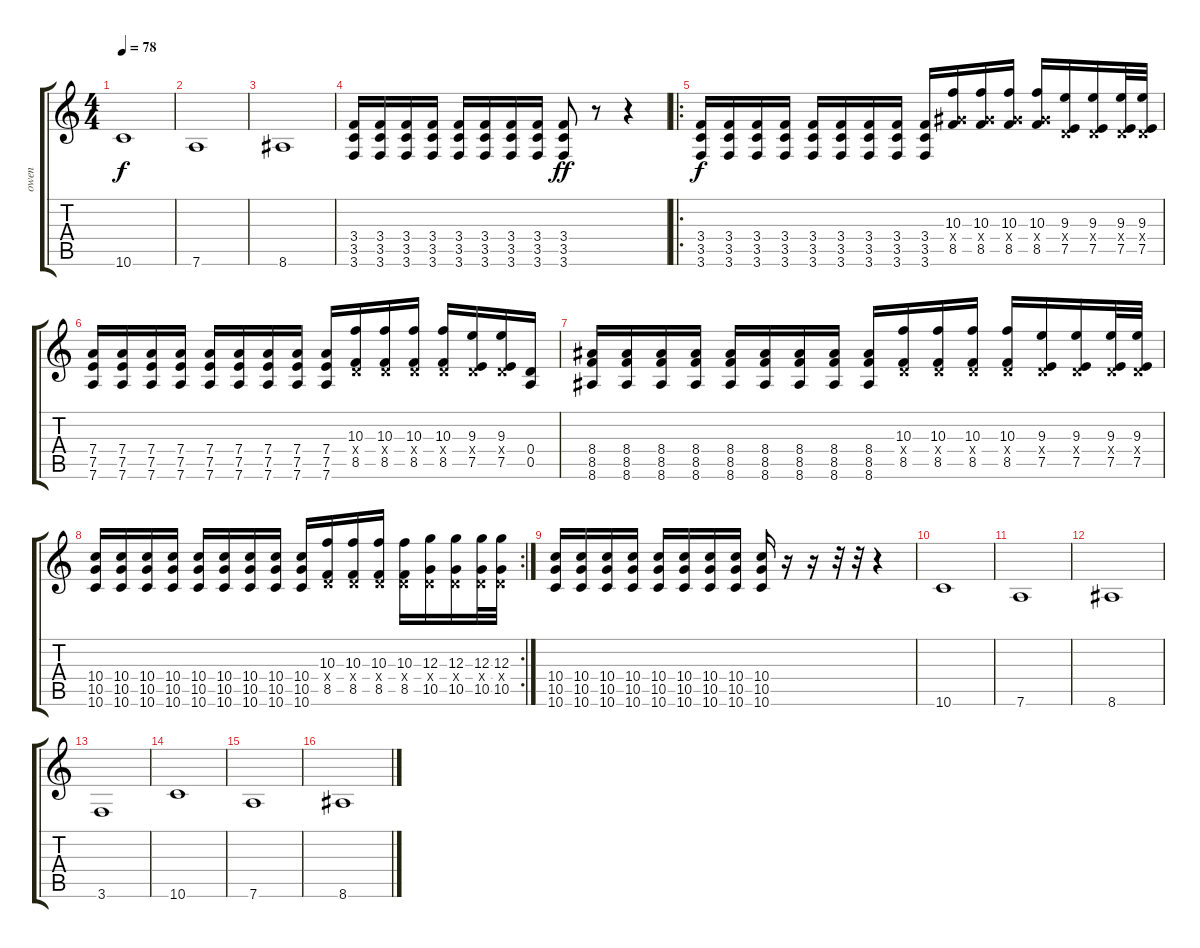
\track ("owen" "owen") {instrument overdrivenguitar}
\staff {score tabs}
\tuning (E4 B3 G3 D3 A2 D2) {hide}
\ts (4 4)
\tempo 78
\clef g2
\ks c
10.6.1{dy f} |
7.6.1 |
8.6.1 |
(3.4 3.5 3.6).16{instrument overdrivenguitar} (3.4 3.5 3.6).16 (3.4 3.5 3.6).16 (3.4 3.5 3.6).16 (3.4 3.5 3.6).16 (3.4 3.5 3.6).16 (3.4 3.5 3.6).16 (3.4 3.5 3.6).16 (3.4 3.5 3.6).8{dy ff} r.8 r.4 |
\ro
(3.4 3.5 3.6).16{dy f} (3.4 3.5 3.6).16 (3.4 3.5 3.6).16 (3.4 3.5 3.6).16 (3.4 3.5 3.6).16 (3.4 3.5 3.6).16 (3.4 3.5 3.6).16 (3.4 3.5 3.6).16 (3.4 3.5 3.6).16 (10.3 6.4{x} 8.5).16 (10.3 6.4{x} 8.5).16 (10.3 6.4{x} 8.5).16 (10.3 6.4{x} 8.5).16 (9.3 0.4{x} 7.5).16 (9.3 0.4{x} 7.5).16 (9.3 0.4{x} 7.5).32 (9.3 0.4{x} 7.5).32 |
(7.4 7.5 7.6).16 (7.4 7.5 7.6).16 (7.4 7.5 7.6).16 (7.4 7.5 7.6).16 (7.4 7.5 7.6).16 (7.4 7.5 7.6).16 (7.4 7.5 7.6).16 (7.4 7.5 7.6).16 (7.4 7.5 7.6).16 (10.3 0.4{x} 8.5).16 (10.3 0.4{x} 8.5).16 (10.3 0.4{x} 8.5).16 (10.3 0.4{x} 8.5).16 (9.3 0.4{x} 7.5).16 (9.3 0.4{x} 7.5).16 (0.4 0.5).16 |
(8.4 8.5 8.6).16 (8.4 8.5 8.6).16 (8.4 8.5 8.6).16 (8.4 8.5 8.6).16 (8.4 8.5 8.6).16 (8.4 8.5 8.6).16 (8.4 8.5 8.6).16 (8.4 8.5 8.6).16 (8.4 8.5 8.6).16 (10.3 0.4{x} 8.5).16 (10.3 0.4{x} 8.5).16 (10.3 0.4{x} 8.5).16 (10.3 0.4{x} 8.5).16 (9.3 0.4{x} 7.5).16 (9.3 0.4{x} 7.5).16 (9.3 0.4{x} 7.5).32 (9.3 0.4{x} 7.5).32 |
\rc 2
(10.4 10.5 10.6).16 (10.4 10.5 10.6).16 (10.4 10.5 10.6).16 (10.4 10.5 10.6).16 (10.4 10.5 10.6).16 (10.4 10.5 10.6).16 (10.4 10.5 10.6).16 (10.4 10.5 10.6).16 (10.4 10.5 10.6).16 (10.3 0.4{x} 8.5).16 (10.3 0.4{x} 8.5).16 (10.3 0.4{x} 8.5).16 (10.3 0.4{x} 8.5).16 (12.3 0.4{x} 10.5).16 (12.3 0.4{x} 10.5).16 (12.3 0.4{x} 10.5).32 (12.3 0.4{x} 10.5).32 |
(10.4 10.5 10.6).16 (10.4 10.5 10.6).16 (10.4 10.5 10.6).16 (10.4 10.5 10.6).16 (10.4 10.5 10.6).16 (10.4 10.5 10.6).16 (10.4 10.5 10.6).16 (10.4 10.5 10.6).16 (10.4 10.5 10.6).16 r.16 r.16 r.32 r.32 r.4 |
10.6.1 |
7.6.1 |
8.6.1 |
3.6.1 |
10.6.1 |
7.6.1 |
8.6.1
